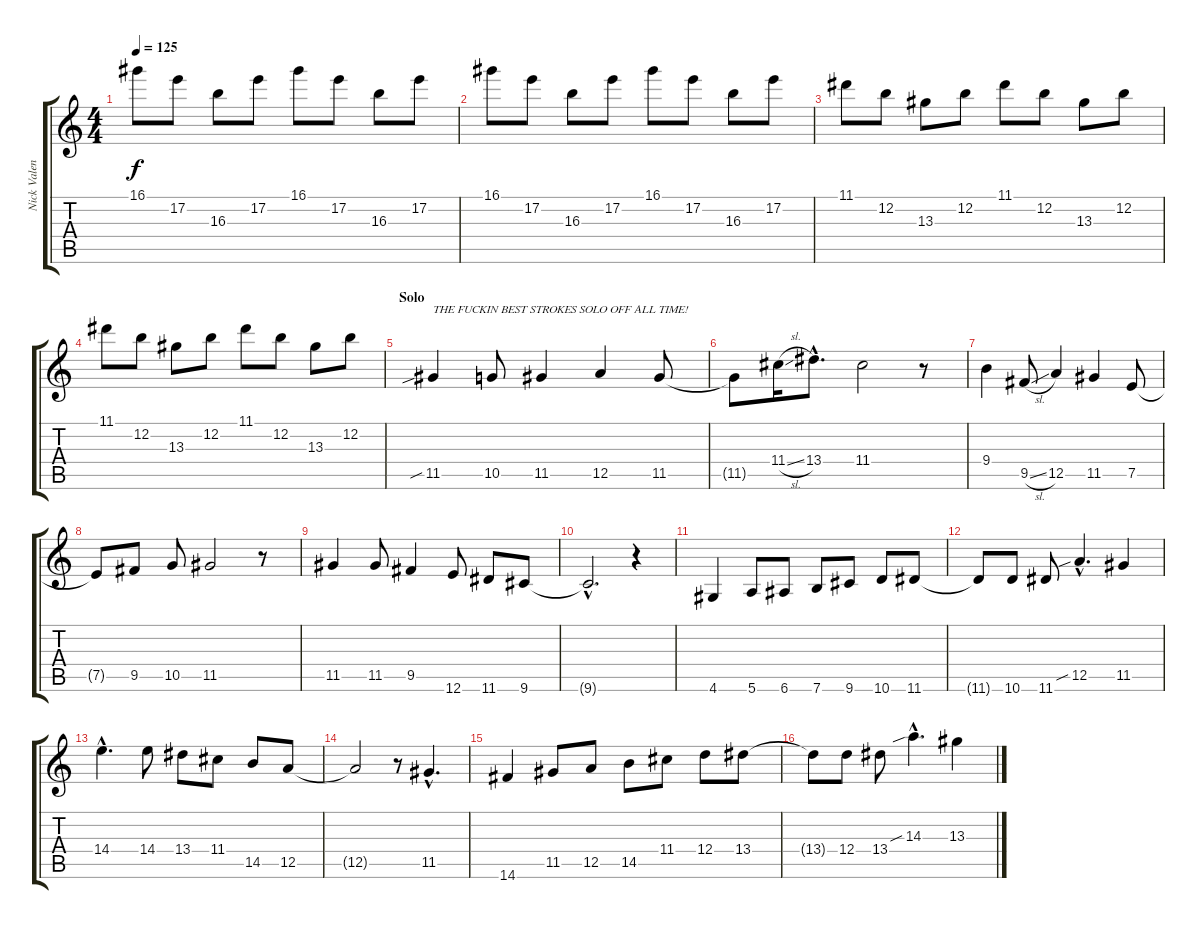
\track ("Nick Valensi" "Nick Valen") {instrument overdrivenguitar}
\staff {score tabs}
\tuning (E4 B3 G3 D3 A2 E2) {hide}
\ts (4 4)
\tempo 125
\clef g2
\ks c
16.1.8{dy f} 17.2.8 16.3.8 17.2.8 16.1.8 17.2.8 16.3.8 17.2.8 |
16.1.8 17.2.8 16.3.8 17.2.8 16.1.8 17.2.8 16.3.8 17.2.8 |
11.1.8 12.2.8 13.3.8 12.2.8 11.1.8 12.2.8 13.3.8 12.2.8 |
11.1.8 12.2.8 13.3.8 12.2.8 11.1.8 12.2.8 13.3.8 12.2.8 |
\section ("" "Solo")
11.5{sib}.4{txt "THE FUCKIN BEST STROKES SOLO OFF ALL TIME!"} 10.5.8 11.5.4 12.5.4 11.5.8 |
11.5{t}.8 11.4{sl}.16 13.4{hac}.8{d} 11.4.2 r.8 |
9.4.4 9.5{sl}.8 12.5.4 11.5.4 7.5.8 |
7.5{t}.8 9.5.8 10.5.8 11.5.2 r.8 |
11.5.4 11.5.8 9.5.4 12.6.8 11.6.8 9.6.8 |
9.6{hac t}.2{d} r.4 |
4.6.4 5.6.8 6.6.8 7.6.8 9.6.8 10.6.8 11.6.8 |
11.6{t}.8 10.6.8 11.6.8 12.5{sib hac}.4{d} 11.5.4 |
14.4{hac}.4{d} 14.4.8 13.4.8 11.4.8 14.5.8 12.5.8 |
12.5{t}.2 r.8 11.5{hac}.4{d} |
14.6.4 11.5.8 12.5.8 14.5.8 11.4.8 12.4.8 13.4.8 |
13.4{t}.8 12.4.8 13.4.8 14.3{sib hac}.4{d} 13.3.4
